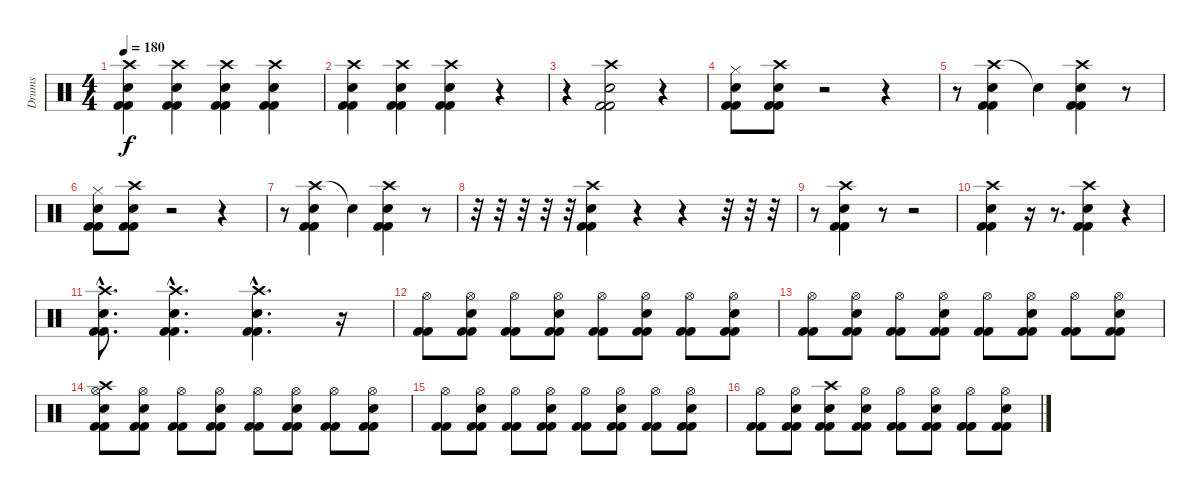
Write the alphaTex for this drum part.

\track ("Drums" "Drums") {instrument percussion}
\staff {score}
\articulation defaults
\ts (4 4)
\tempo 180
\clef neutral
\ks c
("Crash high (hit)" "Snare (hit) 2" "Kick (hit) 2" "Kick (hit) 2").4{dy f} ("Crash high (hit)" "Electric Snare (hit)" "Kick (hit) 2" "Kick (hit) 2").4 ("Crash high (hit)" "Snare (hit) 2" "Kick (hit) 2" "Kick (hit) 2").4 ("Crash high (hit)" "Electric Snare (hit)" "Kick (hit) 2" "Kick (hit) 2").4 |
("Crash high (hit)" "Snare (hit) 2" "Kick (hit) 2" "Kick (hit) 2").4 ("Crash high (hit)" "Electric Snare (hit)" "Kick (hit) 2" "Kick (hit) 2").4 ("Crash high (hit)" "Snare (hit) 2" "Kick (hit) 2" "Kick (hit) 2").4 r.4 |
r.4 ("Crash high (hit)" "Snare (hit) 2" "Kick (hit) 2" "Kick (hit) 2").2 r.4 |
("Hi-Hat (closed)" "Snare (hit) 2" "Kick (hit) 2" "Kick (hit) 2").8 ("Crash high (hit)" "Snare (hit) 2" "Kick (hit) 2" "Kick (hit) 2").8 r.2 r.4 |
r.8 ("Crash high (hit)" "Snare (hit) 2" "Kick (hit) 2" "Kick (hit) 2").4 "Snare (hit)"{t}.4 ("Crash high (hit)" "Snare (hit) 2" "Kick (hit) 2" "Kick (hit) 2").4 r.8 |
("Hi-Hat (closed)" "Snare (hit) 2" "Kick (hit) 2" "Kick (hit) 2").8 ("Crash high (hit)" "Snare (hit) 2" "Kick (hit) 2" "Kick (hit) 2").8 r.2 r.4 |
r.8 ("Crash high (hit)" "Snare (hit) 2" "Kick (hit) 2" "Kick (hit) 2").4 "Snare (hit)"{t}.4 ("Crash high (hit)" "Snare (hit) 2" "Kick (hit) 2" "Kick (hit) 2").4 r.8 |
r.32 r.32 r.32 r.32 r.32 ("Crash high (hit)" "Snare (hit) 2" "Kick (hit) 2" "Kick (hit) 2").4 r.4 r.4 r.32 r.32 r.32 |
r.8 ("Crash high (hit)" "Snare (hit) 2" "Kick (hit) 2" "Kick (hit) 2").4 r.8 r.2 |
("Crash high (hit)" "Snare (hit) 2" "Kick (hit) 2" "Kick (hit) 2").4 r.16 r.8{d} ("Crash high (hit)" "Snare (hit) 2" "Kick (hit) 2" "Kick (hit) 2").4 r.4 |
("Crash high (hit)"{hac} "Snare (hit) 2"{hac} "Kick (hit) 2"{hac} "Kick (hit) 2"{hac}).8{d} ("Crash high (hit)"{hac} "Snare (hit) 2"{hac} "Kick (hit) 2"{hac} "Kick (hit) 2"{hac}).4{d} ("Crash high (hit)"{hac} "Snare (hit) 2"{hac} "Kick (hit) 2"{hac} "Kick (hit) 2"{hac}).4{d} r.16 |
("Hi-Hat (open)" "Kick (hit) 2" "Kick (hit) 2").8 ("Hi-Hat (open)" "Snare (hit) 2" "Kick (hit) 2" "Kick (hit) 2").8 ("Hi-Hat (open)" "Kick (hit) 2" "Kick (hit) 2").8 ("Hi-Hat (open)" "Snare (hit) 2" "Kick (hit) 2" "Kick (hit) 2").8 ("Hi-Hat (open)" "Kick (hit) 2" "Kick (hit) 2").8 ("Hi-Hat (open)" "Snare (hit) 2" "Kick (hit) 2" "Kick (hit) 2").8 ("Hi-Hat (open)" "Kick (hit) 2" "Kick (hit) 2").8 ("Hi-Hat (open)" "Snare (hit) 2" "Kick (hit) 2" "Kick (hit) 2").8 |
("Hi-Hat (open)" "Kick (hit) 2" "Kick (hit) 2").8 ("Hi-Hat (open)" "Snare (hit) 2" "Kick (hit) 2" "Kick (hit) 2").8 ("Hi-Hat (open)" "Kick (hit) 2" "Kick (hit) 2").8 ("Hi-Hat (open)" "Snare (hit) 2" "Kick (hit) 2" "Kick (hit) 2").8 ("Hi-Hat (open)" "Kick (hit) 2" "Kick (hit) 2").8 ("Hi-Hat (open)" "Snare (hit) 2" "Kick (hit) 2" "Kick (hit) 2").8 ("Hi-Hat (open)" "Kick (hit) 2" "Kick (hit) 2").8 ("Hi-Hat (open)" "Snare (hit) 2" "Kick (hit) 2" "Kick (hit) 2").8 |
("Hi-Hat (open)" "Crash high (hit)" "Snare (hit)" "Kick (hit) 2" "Kick (hit) 2").8 ("Hi-Hat (open)" "Snare (hit) 2" "Kick (hit) 2" "Kick (hit) 2").8 ("Hi-Hat (open)" "Kick (hit) 2" "Kick (hit) 2").8 ("Hi-Hat (open)" "Snare (hit) 2" "Kick (hit) 2" "Kick (hit) 2").8 ("Hi-Hat (open)" "Kick (hit) 2" "Kick (hit) 2").8 ("Hi-Hat (open)" "Snare (hit) 2" "Kick (hit) 2" "Kick (hit) 2").8 ("Hi-Hat (open)" "Kick (hit) 2" "Kick (hit) 2").8 ("Hi-Hat (open)" "Snare (hit) 2" "Kick (hit) 2" "Kick (hit) 2").8 |
("Hi-Hat (open)" "Kick (hit) 2" "Kick (hit) 2").8 ("Hi-Hat (open)" "Snare (hit) 2" "Kick (hit) 2" "Kick (hit) 2").8 ("Hi-Hat (open)" "Kick (hit) 2" "Kick (hit) 2").8 ("Hi-Hat (open)" "Snare (hit) 2" "Kick (hit) 2" "Kick (hit) 2").8 ("Hi-Hat (open)" "Kick (hit) 2" "Kick (hit) 2").8 ("Hi-Hat (open)" "Snare (hit) 2" "Kick (hit) 2" "Kick (hit) 2").8 ("Hi-Hat (open)" "Kick (hit) 2" "Kick (hit) 2").8 ("Hi-Hat (open)" "Snare (hit) 2" "Kick (hit) 2" "Kick (hit) 2").8 |
("Hi-Hat (open)" "Kick (hit) 2" "Kick (hit) 2").8 ("Hi-Hat (open)" "Snare (hit) 2" "Kick (hit) 2" "Kick (hit) 2").8 ("Crash high (hit)" "Snare (hit)" "Kick (hit) 2" "Kick (hit) 2").8 ("Hi-Hat (open)" "Snare (hit) 2" "Kick (hit) 2" "Kick (hit) 2").8 ("Hi-Hat (open)" "Kick (hit) 2" "Kick (hit) 2").8 ("Hi-Hat (open)" "Snare (hit) 2" "Kick (hit) 2" "Kick (hit) 2").8 ("Hi-Hat (open)" "Kick (hit) 2" "Kick (hit) 2").8 ("Hi-Hat (open)" "Snare (hit) 2" "Kick (hit) 2" "Kick (hit) 2").8
